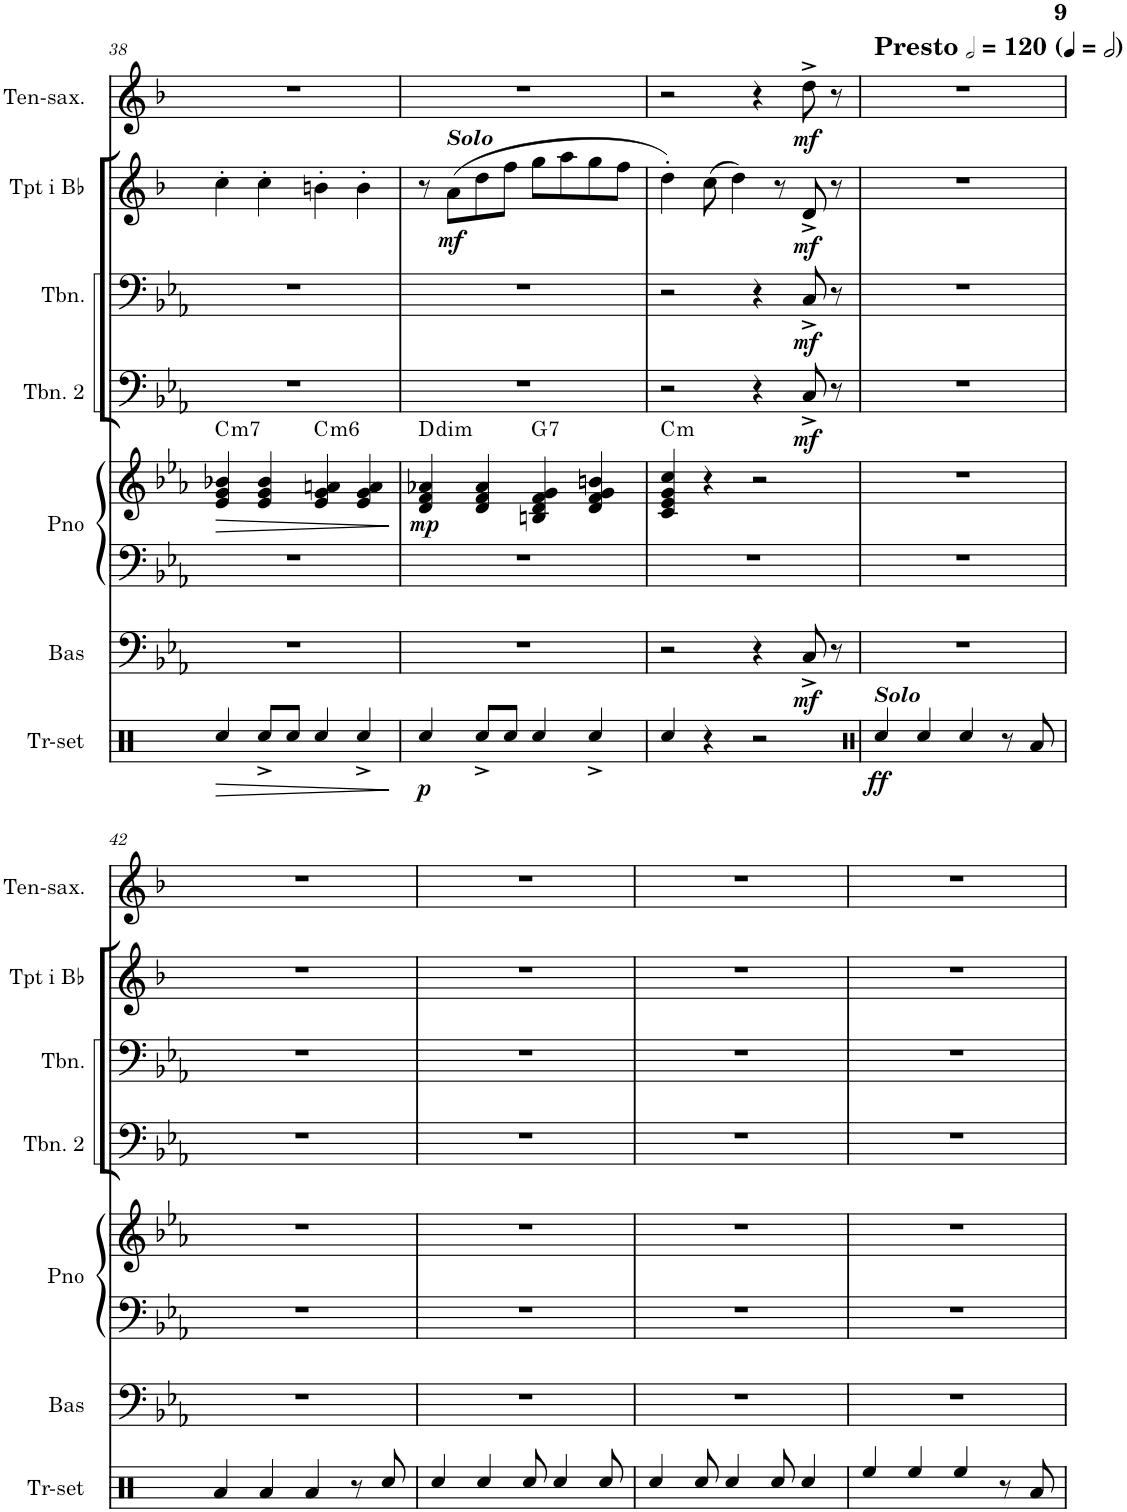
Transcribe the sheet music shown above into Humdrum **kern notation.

**kern	**dynam	**kern	**dynam	**kern	**kern	**dynam	**harte	**kern	**dynam	**kern	**dynam	**kern	**dynam	**kern	**dynam
*part7	*part7	*part6	*part6	*part5	*part5	*part5	*part5	*part4	*part4	*part3	*part3	*part2	*part2	*part1	*part1
*staff8	*staff8	*staff7	*staff7	*staff6	*staff5	*staff5/6	*	*staff4	*staff4	*staff3	*staff3	*staff2	*staff2	*staff1	*staff1
*I"Trumset	*	*I"Akustisk bas	*	*I"Piano	*	*	*	*I"Trombon 2	*	*I"Trombon	*	*I"Trumpet i Bb	*	*I"Tenorsaxofon	*
*I'Tr-set	*	*I'Bas	*	*I'Pno	*	*	*	*I'Tbn. 2	*	*I'Tbn.	*	*I'Tpt i Bb	*	*I'Ten-sax.	*
!!LO:PB:g=z
*clefX	*	*clefF4	*	*clefF4	*clefG2	*	*	*clefF4	*	*clefF4	*	*clefG2	*	*clefG2	*
*	*	*Trd7c12	*	*	*	*	*	*	*	*	*	*Trd1c2	*	*Trd8c14	*
*k[f#]	*	*k[b-e-a-]	*	*k[b-e-a-]	*k[b-e-a-]	*	*	*k[b-e-a-]	*	*k[b-e-a-]	*	*k[b-]	*	*k[b-]	*
*M4/4	*	*M4/4	*	*M4/4	*M4/4	*	*	*M4/4	*	*M4/4	*	*M4/4	*	*M4/4	*
=38	=38	=38	=38	=38	=38	=38	=38	=38	=38	=38	=38	=38	=38	=38	=38
!	!LO:HP:b	!	!	!	!	!LO:HP:b	!LO:H:kt=m7	!	!	!	!	!	!	!	!
4Rcc/	>	1r	.	1r	4e-/ 4g/ 4b-X/	>	C:min7	1r	.	1r	.	4cc'\	.	1r	.
8Rcc^/L	.	.	.	.	4e-/ 4g/ 4b-/	.	.	.	.	.	.	4cc'\	.	.	.
8Rcc/J	.	.	.	.	.	.	.	.	.	.	.	.	.	.	.
!	!	!	!	!	!	!	!LO:H:kt=m6	!	!	!	!	!	!	!	!
4Rcc/	.	.	.	.	4e-/ 4g/ 4an/	.	C:min6	.	.	.	.	4bn'\	.	.	.
4Rcc^/	.	.	.	.	4e-/ 4g/ 4a/	.	.	.	.	.	.	4b'\	.	.	.
.	]	.	.	.	.	]	.	.	.	.	.	.	.	.	.
=39	=39	=39	=39	=39	=39	=39	=39	=39	=39	=39	=39	=39	=39	=39	=39
!	!LO:DY:b	!	!	!	!	!LO:DY:b	!LO:H:kt=dim	!	!	!	!	!	!	!	!
4Rcc/	p	1r	.	1r	4d/ 4f/ 4a-X/	mp	D:dim	1r	.	1r	.	8r	.	1r	.
!	!	!	!	!	!	!	!	!	!	!	!	!LO:TX:a:Bi:t=Solo	!	!	!
!	!	!	!	!	!	!	!	!	!	!	!	!	!LO:DY:b	!	!
.	.	.	.	.	.	.	.	.	.	.	.	(8a\L	mf	.	.
8Rcc^/L	.	.	.	.	4d/ 4f/ 4a-/	.	.	.	.	.	.	8dd\	.	.	.
8Rcc/J	.	.	.	.	.	.	.	.	.	.	.	8ff\J	.	.	.
!	!	!	!	!	!	!	!LO:H:kt=7	!	!	!	!	!	!	!	!
4Rcc/	.	.	.	.	4Bn/ 4d/ 4f/ 4g/	.	G:7	.	.	.	.	8gg\L	.	.	.
.	.	.	.	.	.	.	.	.	.	.	.	8aa\	.	.	.
4Rcc^/	.	.	.	.	4d/ 4f/ 4g/ 4bn/	.	.	.	.	.	.	8gg\	.	.	.
.	.	.	.	.	.	.	.	.	.	.	.	8ff\J	.	.	.
=40	=40	=40	=40	=40	=40	=40	=40	=40	=40	=40	=40	=40	=40	=40	=40
!	!	!	!	!	!	!	!LO:H:kt=m	!	!	!	!	!	!	!	!
4Rcc/	.	2r	.	1r	4c/ 4e-/ 4g/ 4cc/	.	C:min	2r	.	2r	.	4dd'\)	.	2r	.
4r	.	.	.	.	4r	.	.	.	.	.	.	(8cc\	.	.	.
.	.	.	.	.	.	.	.	.	.	.	.	4dd\)	.	.	.
2r	.	4r	.	.	2r	.	.	4r	.	4r	.	.	.	4r	.
.	.	.	.	.	.	.	.	.	.	.	.	8r	.	.	.
!	!	!	!LO:DY:b	!	!	!	!	!	!LO:DY:b	!	!LO:DY:b	!	!LO:DY:b	!	!LO:DY:b
.	.	8C^/	mf	.	.	.	.	8C^/	mf	8C^/	mf	8d^/	mf	8dd^\	mf
.	.	8r	.	.	.	.	.	8r	.	8r	.	8r	.	8r	.
=41	=41	=41	=41	=41	=41	=41	=41	=41	=41	=41	=41	=41	=41	=41	=41
*clefX	*	*	*	*	*	*	*	*	*	*	*	*	*	*	*
!LO:TX:a:Bi:t=Solo	!	!	!	!	!	!	!	!	!	!	!	!	!	!	!
!	!LO:DY:b	!	!	!	!	!	!	!	!	!	!	!	!	!	!
4Rcc/	ff	1r	.	1r	1r	.	.	1r	.	1r	.	1r	.	1r	.
4Rcc/	.	.	.	.	.	.	.	.	.	.	.	.	.	.	.
4Rcc/	.	.	.	.	.	.	.	.	.	.	.	.	.	.	.
8r	.	.	.	.	.	.	.	.	.	.	.	.	.	.	.
8Ra/	.	.	.	.	.	.	.	.	.	.	.	.	.	.	.
!!LO:LB:g=z
=42	=42	=42	=42	=42	=42	=42	=42	=42	=42	=42	=42	=42	=42	=42	=42
4Ra/	.	1r	.	1r	1r	.	.	1r	.	1r	.	1r	.	1r	.
4Ra/	.	.	.	.	.	.	.	.	.	.	.	.	.	.	.
4Ra/	.	.	.	.	.	.	.	.	.	.	.	.	.	.	.
8r	.	.	.	.	.	.	.	.	.	.	.	.	.	.	.
8Rcc/	.	.	.	.	.	.	.	.	.	.	.	.	.	.	.
=43	=43	=43	=43	=43	=43	=43	=43	=43	=43	=43	=43	=43	=43	=43	=43
4Rcc/	.	1r	.	1r	1r	.	.	1r	.	1r	.	1r	.	1r	.
4Rcc/	.	.	.	.	.	.	.	.	.	.	.	.	.	.	.
8Rcc/	.	.	.	.	.	.	.	.	.	.	.	.	.	.	.
4Rcc/	.	.	.	.	.	.	.	.	.	.	.	.	.	.	.
8Rcc/	.	.	.	.	.	.	.	.	.	.	.	.	.	.	.
=44	=44	=44	=44	=44	=44	=44	=44	=44	=44	=44	=44	=44	=44	=44	=44
4Rcc/	.	1r	.	1r	1r	.	.	1r	.	1r	.	1r	.	1r	.
8Rcc/	.	.	.	.	.	.	.	.	.	.	.	.	.	.	.
4Rcc/	.	.	.	.	.	.	.	.	.	.	.	.	.	.	.
8Rcc/	.	.	.	.	.	.	.	.	.	.	.	.	.	.	.
4Rcc/	.	.	.	.	.	.	.	.	.	.	.	.	.	.	.
=45	=45	=45	=45	=45	=45	=45	=45	=45	=45	=45	=45	=45	=45	=45	=45
4Ree/	.	1r	.	1r	1r	.	.	1r	.	1r	.	1r	.	1r	.
4Ree/	.	.	.	.	.	.	.	.	.	.	.	.	.	.	.
4Ree/	.	.	.	.	.	.	.	.	.	.	.	.	.	.	.
8r	.	.	.	.	.	.	.	.	.	.	.	.	.	.	.
8Ra/	.	.	.	.	.	.	.	.	.	.	.	.	.	.	.
=	=	=	=	=	=	=	=	=	=	=	=	=	=	=	=
*-	*-	*-	*-	*-	*-	*-	*-	*-	*-	*-	*-	*-	*-	*-	*-
